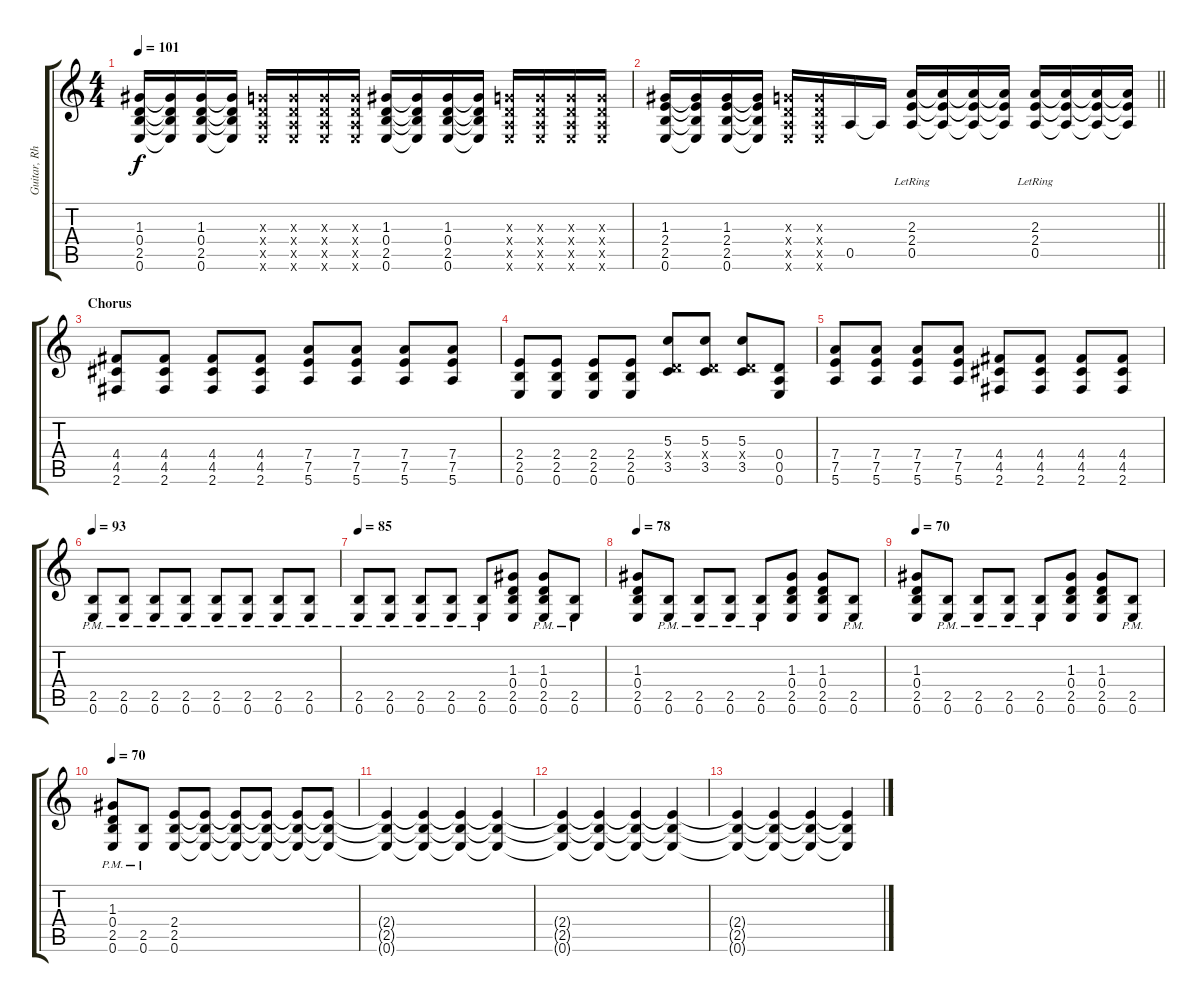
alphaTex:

\track ("Guitar, Rhythm" "Guitar, Rh") {instrument distortionguitar}
\staff {score tabs}
\tuning (E4 B3 G3 D3 A2 E2) {hide}
\ts (4 4)
\tempo 101
\clef g2
\ks c
(1.3 0.4 2.5 0.6).16{dy f} (1.3{t} 0.4{t} 2.5{t} 0.6{t}).16 (1.3 0.4 2.5 0.6).16 (1.3{t} 0.4{t} 2.5{t} 0.6{t}).16 (0.3{x} 0.4{x} 0.5{x} 0.6{x}).16 (0.3{x} 0.4{x} 0.5{x} 0.6{x}).16 (0.3{x} 0.4{x} 0.5{x} 0.6{x}).16 (0.3{x} 0.4{x} 0.5{x} 0.6{x}).16 (1.3 0.4 2.5 0.6).16 (1.3{t} 0.4{t} 2.5{t} 0.6{t}).16 (1.3 0.4 2.5 0.6).16 (1.3{t} 0.4{t} 2.5{t} 0.6{t}).16 (0.3{x} 0.4{x} 0.5{x} 0.6{x}).16 (0.3{x} 0.4{x} 0.5{x} 0.6{x}).16 (0.3{x} 0.4{x} 0.5{x} 0.6{x}).16 (0.3{x} 0.4{x} 0.5{x} 0.6{x}).16 |
\barLineRight lightlight
(1.3 2.4 2.5 0.6).16 (1.3{t} 2.4{t} 2.5{t} 0.6{t}).16 (1.3 2.4 2.5 0.6).16 (1.3{t} 2.4{t} 2.5{t} 0.6{t}).16 (0.3{x} 0.4{x} 0.5{x} 0.6{x}).16 (0.3{x} 0.4{x} 0.5{x} 0.6{x}).16 0.5.16 0.5{t}.16 (2.3{lr} 2.4{lr} 0.5{lr}).16 (2.3{t} 2.4{t} 0.5{t}).16 (2.3{t} 2.4{t} 0.5{t}).16 (2.3{t} 2.4{t} 0.5{t}).16 (2.3{lr} 2.4{lr} 0.5{lr}).16 (2.3{t} 2.4{t} 0.5{t}).16 (2.3{t} 2.4{t} 0.5{t}).16 (2.3{t} 2.4{t} 0.5{t}).16 |
\section ("" "Chorus")
(4.4 4.5 2.6).8 (4.4 4.5 2.6).8 (4.4 4.5 2.6).8 (4.4 4.5 2.6).8 (7.4 7.5 5.6).8 (7.4 7.5 5.6).8 (7.4 7.5 5.6).8 (7.4 7.5 5.6).8 |
(2.4 2.5 0.6).8 (2.4 2.5 0.6).8 (2.4 2.5 0.6).8 (2.4 2.5 0.6).8 (5.3 0.4{x} 3.5).8 (5.3 0.4{x} 3.5).8 (5.3 0.4{x} 3.5).8 (0.4 0.5 0.6).8 |
(7.4 7.5 5.6).8 (7.4 7.5 5.6).8 (7.4 7.5 5.6).8 (7.4 7.5 5.6).8 (4.4 4.5 2.6).8 (4.4 4.5 2.6).8 (4.4 4.5 2.6).8 (4.4 4.5 2.6).8 |
\tempo 93
(2.5{pm} 0.6{pm}).8 (2.5{pm} 0.6{pm}).8 (2.5{pm} 0.6{pm}).8 (2.5{pm} 0.6{pm}).8 (2.5{pm} 0.6{pm}).8 (2.5{pm} 0.6{pm}).8 (2.5{pm} 0.6{pm}).8 (2.5{pm} 0.6{pm}).8 |
\tempo 85
(2.5{pm} 0.6{pm}).8 (2.5{pm} 0.6{pm}).8 (2.5{pm} 0.6{pm}).8 (2.5{pm} 0.6{pm}).8 (2.5{pm} 0.6{pm}).8 (1.3 0.4 2.5 0.6).8 (1.3 0.4{pm} 2.5 0.6).8 (2.5{pm} 0.6{pm}).8 |
\tempo 78
(1.3 0.4 2.5 0.6).8 (2.5{pm} 0.6{pm}).8 (2.5{pm} 0.6{pm}).8 (2.5{pm} 0.6{pm}).8 (2.5{pm} 0.6{pm}).8 (1.3 0.4 2.5 0.6).8 (1.3 0.4 2.5 0.6).8 (2.5{pm} 0.6{pm}).8 |
\tempo 70
(1.3 0.4 2.5 0.6).8 (2.5{pm} 0.6{pm}).8 (2.5{pm} 0.6{pm}).8 (2.5{pm} 0.6{pm}).8 (2.5{pm} 0.6{pm}).8 (1.3 0.4 2.5 0.6).8 (1.3 0.4 2.5 0.6).8 (2.5{pm} 0.6{pm}).8 |
\tempo 70
(1.3 0.4{pm} 2.5 0.6).8 (2.5{pm} 0.6{pm}).8 (2.4 2.5 0.6).8 (2.4{t} 2.5{t} 0.6{t}).8 (2.4{t} 2.5{t} 0.6{t}).8 (2.4{t} 2.5{t} 0.6{t}).8 (2.4{t} 2.5{t} 0.6{t}).8 (2.4{t} 2.5{t} 0.6{t}).8 |
(2.4{t} 2.5{t} 0.6{t}).4 (2.4{t} 2.5{t} 0.6{t}).4 (2.4{t} 2.5{t} 0.6{t}).4 (2.4{t} 2.5{t} 0.6{t}).4 |
(2.4{t} 2.5{t} 0.6{t}).4 (2.4{t} 2.5{t} 0.6{t}).4 (2.4{t} 2.5{t} 0.6{t}).4 (2.4{t} 2.5{t} 0.6{t}).4 |
(2.4{t} 2.5{t} 0.6{t}).4 (2.4{t} 2.5{t} 0.6{t}).4 (2.4{t} 2.5{t} 0.6{t}).4 (2.4{t} 2.5{t} 0.6{t}).4
